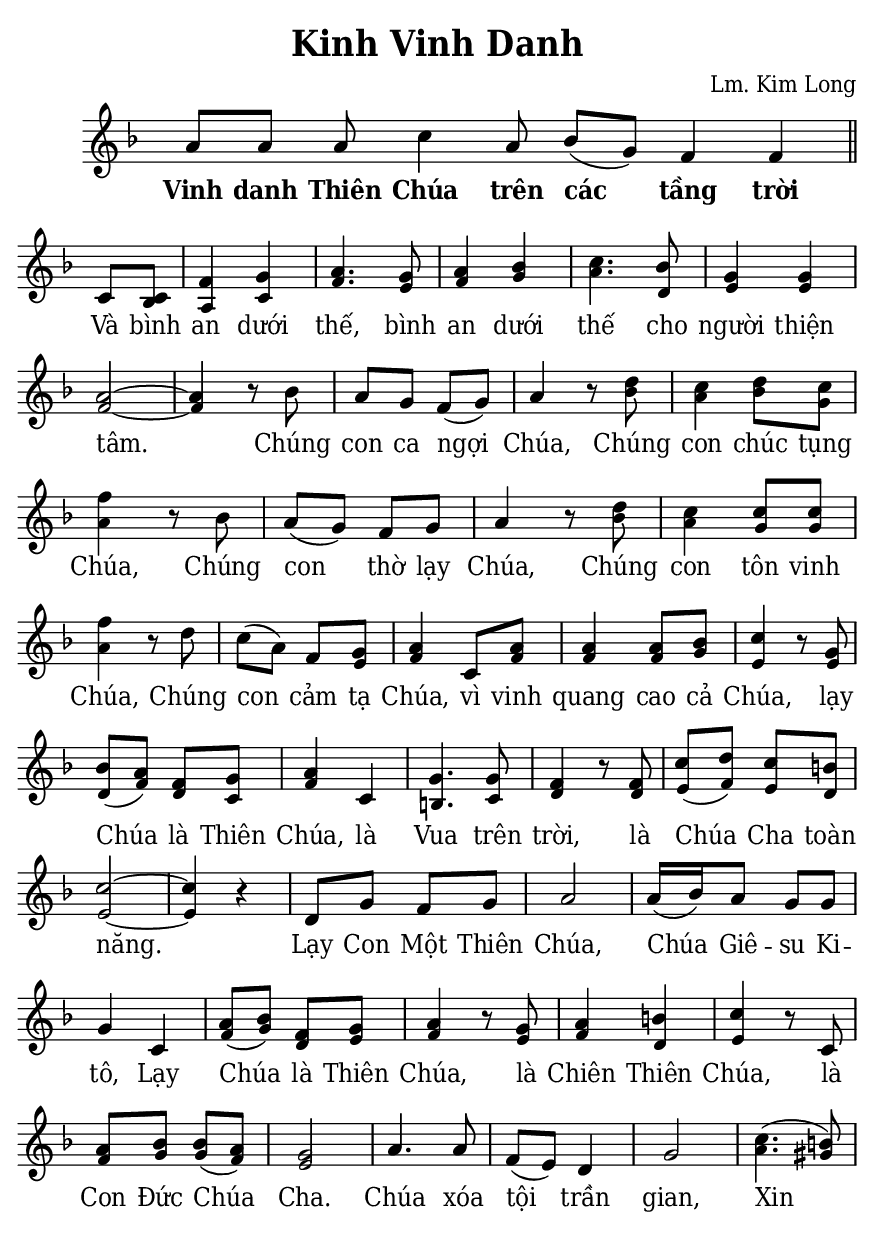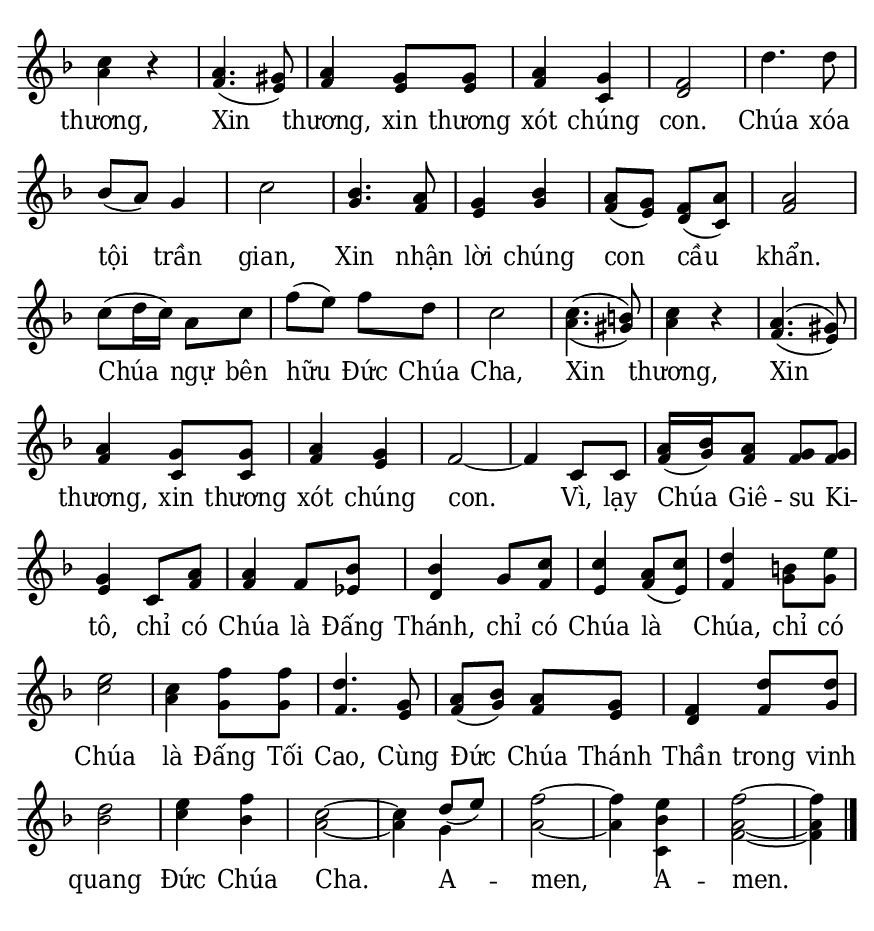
% Cài đặt chung\
\version "2.22.1"
\include "english.ly"

\header {
  title = "Kinh Vinh Danh"
  composer = "Lm. Kim Long"
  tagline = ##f
}

% Nhạc phiên khúc
nhacPhienKhucSop = \relative c'' {
  \override Score.BarLine.break-visibility = ##(#f #f #f)
  a8 a a c4 
  a8 bf (g) f4 f \bar "||" \break
  \override Score.BarLine.break-visibility = ##(#t #t #t)
  
  \partial 4 c8 c |
  f4 g |
  a4. g8 |
  a4 bf |
  c4. bf8 |
  g4 g |
  a2 ~ |
  a4 r8 bf |
  a g f (g) |
  a4 r8 d |
  c4 d8 c |
  f4 r8 bf, |
  a (g) f g |
  a4 r8 d |
  c4 c8 c |
  f4 r8 d |
  c (a) f g |
  a4 c,8 a' |
  a4 a8 bf |
  c4 r8 g |
  bf (a) f g |
  a4 c, |
  g'4. g8 |
  f4 r8 f |
  c' (d) c b! |
  c2 ~ |
  c4 r |
  d,8 g f g |
  a2 |
  a16 (bf) a8 g g |
  g4 c, |
  a'8 (bf) f g |
  a4 r8 g |
  a4 b! |
  c r8 c, |
  a' bf bf (a) |
  g2 |
  a4. a8 |
  f (e) d4 |
  g2 |
  c4. (b!8) |
  c4 r |
  a4. (gs8) |
  a4 g8 g |
  a4 g |
  f2 |
  d'4. d8 |
  bf (a) g4 |
  c2 |
  bf4. a8 |
  g4 bf |
  a8 (g) f (a) |
  a2 |
  c8 (d16 c) a8 c |
  f (e) f d |
  c2 |
  c4. ^(b!8) |
  c4 r |
  a4. ^(gs8) |
  a4 g8 g |
  a4 g |
  f2 ~ |
  f4 c8 c |
  a'16 (bf) a8 g g |
  g4 c,8 a' |
  a4 f8 bf |
  bf4 g8 c |
  c4 a8 (c) |
  d4 b!8 e |
  e2 |
  c4 f8 f |
  d4. g,8 |
  a (bf) a g |
  f4 d'8 d |
  d2 |
  e4 f |
  c2 ~ |
  c4 d8 _(e) |
  f2 ~ |
  f4 \stemDown e |
  f2 ~ |
  f4 \bar "|."
}

nhacPhienKhucAlto = \relative c' {
  r8*12
  
  c8 bf |
  a4 c |
  f4. e8 |
  f4 g |
  a4. d,8 |
  e4 e |
  f2 ~ |
  f4 r8 bf |
  a g f (g) |
  a4 r8 bf |
  a4 bf8 g |
  a4 r8 bf |
  a (g) f g |
  a4 r8 bf |
  a4 g8 g |
  a4 r8 d |
  c (a) f e |
  f4 c8 f |
  f4 f8 g |
  e4 r8 e |
  d (f) d c |
  f4 c |
  b!4. c8 |
  d4 r8 d |
  e (f) e d |
  e2 ~ |
  e4 r |
  d8 g f g |
  a2 |
  a16 (bf) a8 g g |
  g4 c, |
  f8 (g) d e |
  f4 r8 e |
  f4 d |
  e r8 c |
  f g g (f) |
  e2 |
  a4. a8 |
  f (e) d4 |
  g2 |
  a4. (gs8) |
  a4 r |
  f4. (e8) |
  f4 e8 e |
  f4 c |
  d2 |
  d'4. d8 |
  bf (a) g4 |
  c2 |
  g4. f8 |
  e4 g |
  f8 (e) d (c) |
  f2 |
  c'8 (d16 c) a8 c |
  f (e) f d |
  c2 |
  a4. _(gs8) |
  a4 r |
  f4. _(e8) |
  f4 c8 c |
  f4 e |
  f2 ~ |
  f4 c8 c |
  f16 (g) f8 f f |
  e4 c8 f |
  f4 f8 ef |
  d4 g8 f |
  e4 f8 (e) |
  f4 g8 g |
  c2 |
  a4 g8 g |
  f4. e8 |
  f (g) f e |
  d4 f8 g |
  bf2 |
  c4 bf |
  a2 ~ |
  a4 g |
  a2 ~ |
  a4 <bf c,> |
  <a f>2 ~ |
  <a f>4
}

% Lời phiên khúc
loiPhienKhucSop = \lyrics {
  \override Lyrics.LyricText.font-series = #'bold
  Vinh danh Thiên Chúa trên các tầng trời
  \revert Lyrics.LyricText.font-series
  Và bình an dưới thế, bình an dưới thế cho người thiện tâm.
  Chúng con ca ngợi Chúa,
  Chúng con chúc tụng Chúa,
  Chúng con thờ lạy Chúa,
  Chúng con tôn vinh Chúa,
  Chúng con cảm tạ Chúa,
  vì vinh quang cao cả Chúa,
  lạy Chúa là Thiên Chúa,
  là Vua trên trời,
  là Chúa Cha toàn năng.
  Lạy Con Một Thiên Chúa, Chúa Giê -- su Ki -- tô,
  Lạy Chúa là Thiên Chúa,
  là Chiên Thiên Chúa, là Con Đức Chúa Cha.
  Chúa xóa tội trần gian,
  Xin thương,
  Xin thương, xin thương xót chúng con.
  Chúa xóa tội trần gian,
  Xin nhận lời chúng con cầu khẩn.
  Chúa ngự bên hữu Đức Chúa Cha,
  Xin thương,
  Xin thương, xin thương xót chúng con.
  Vì, lạy Chúa Giê -- su Ki -- tô, chỉ có Chúa là Đấng Thánh,
  chỉ có Chúa là Chúa, chỉ có Chúa là Đấng Tối Cao,
  Cùng Đức Chúa Thánh Thần trong vinh quang Đức Chúa Cha.
  A -- men, A -- men.
}

% Dàn trang
\paper {
  #(set-paper-size "a5")
  top-margin = 3\mm
  bottom-margin = 3\mm
  left-margin = 3\mm
  right-margin = 3\mm
  #(define fonts
	 (make-pango-font-tree "Deja Vu Serif Condensed"
	 		       "Deja Vu Serif Condensed"
			       "Deja Vu Serif Condensed"
			       (/ 20 20)))
  print-page-number = ##f
}

TongNhip = {
  \key f \major \time 2/4
  \set Timing.beamExceptions = #'()
  \set Timing.baseMoment = #(ly:make-moment 1/4)
}

% Đổi kích thước nốt cho bè phụ
notBePhu =
#(define-music-function (font-size music) (number? ly:music?)
   (for-some-music
     (lambda (m)
       (if (music-is-of-type? m 'rhythmic-event)
           (begin
             (set! (ly:music-property m 'tweaks)
                   (cons `(font-size . ,font-size)
                         (ly:music-property m 'tweaks)))
             #t)
           #f))
     music)
   music)

\score {
  \new ChoirStaff <<
    \new Staff \with {
        printPartCombineTexts = ##f
      }
      <<
      \new Voice \TongNhip \partCombine 
        \nhacPhienKhucSop
        \notBePhu -1 { \nhacPhienKhucAlto }
      \new NullVoice = beSop \nhacPhienKhucSop
      \new Lyrics \lyricsto beSop \loiPhienKhucSop
      >>
  >>
  \layout {
    %indent = #10
    \override Staff.TimeSignature.transparent = ##t
    \override Lyrics.LyricSpace.minimum-distance = #1
    \override LyricHyphen.minimum-distance = #2
    \override Score.BarNumber.break-visibility = ##(#f #f #f)
    \override Score.SpacingSpanner.uniform-stretching = ##t
  } 
}
